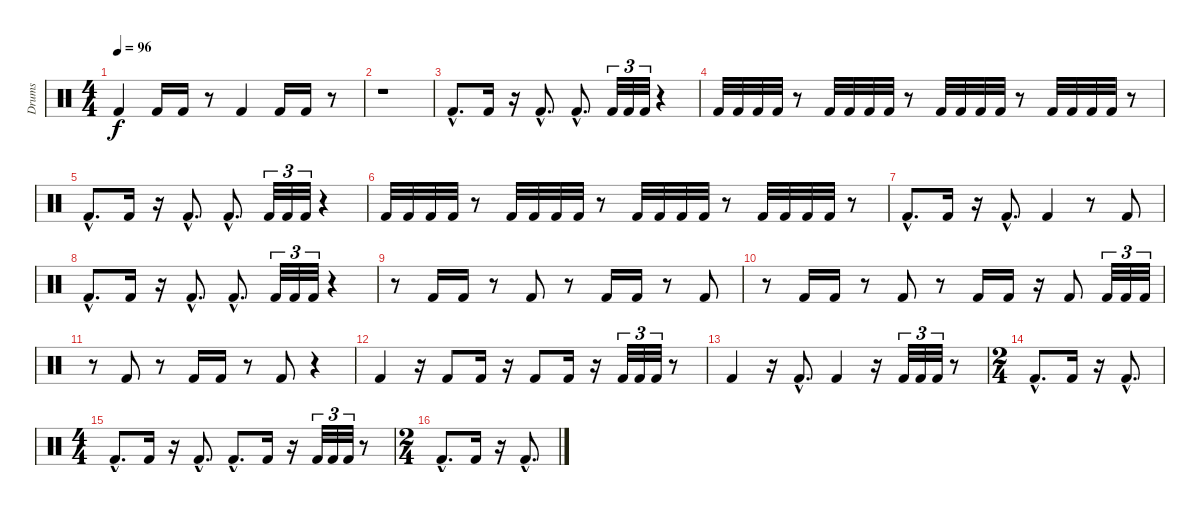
\track ("Drums" "Drums") {instrument percussion}
\staff {score}
\articulation defaults
\ts (4 4)
\tempo 96
\clef neutral
\ks c "Kick (hit) 2".4{dy f} "Kick (hit) 2".16 "Kick (hit) 2".16
r.8 "Kick (hit) 2".4 "Kick (hit) 2".16 "Kick (hit) 2".16 r.8 |
r.1 |
"Kick (hit) 2"{hac}.8{d} "Kick (hit) 2".16 r.16 "Kick (hit) 2"{hac}.8{d} "Kick (hit) 2"{hac}.8{d} "Kick (hit) 2".32{tu (3 2)} "Kick (hit) 2".32{tu (3 2)} "Kick (hit) 2".32{tu (3 2)} r.4 |
"Kick (hit) 2".32 "Kick (hit) 2".32 "Kick (hit) 2".32 "Kick (hit) 2".32 r.8 "Kick (hit) 2".32 "Kick (hit) 2".32 "Kick (hit) 2".32 "Kick (hit) 2".32 r.8 "Kick (hit) 2".32 "Kick (hit) 2".32 "Kick (hit) 2".32 "Kick (hit) 2".32 r.8 "Kick (hit) 2".32 "Kick (hit) 2".32 "Kick (hit) 2".32 "Kick (hit) 2".32 r.8 |
"Kick (hit) 2"{hac}.8{d} "Kick (hit) 2".16 r.16 "Kick (hit) 2"{hac}.8{d} "Kick (hit) 2"{hac}.8{d} "Kick (hit) 2".32{tu (3 2)} "Kick (hit) 2".32{tu (3 2)} "Kick (hit) 2".32{tu (3 2)} r.4 |
"Kick (hit) 2".32 "Kick (hit) 2".32 "Kick (hit) 2".32 "Kick (hit) 2".32 r.8 "Kick (hit) 2".32 "Kick (hit) 2".32 "Kick (hit) 2".32 "Kick (hit) 2".32 r.8 "Kick (hit) 2".32 "Kick (hit) 2".32 "Kick (hit) 2".32 "Kick (hit) 2".32 r.8 "Kick (hit) 2".32 "Kick (hit) 2".32 "Kick (hit) 2".32 "Kick (hit) 2".32 r.8 |
"Kick (hit) 2"{hac}.8{d} "Kick (hit) 2".16 r.16 "Kick (hit) 2"{hac}.8{d} "Kick (hit) 2".4 r.8 "Kick (hit) 2".8 |
"Kick (hit) 2"{hac}.8{d} "Kick (hit) 2".16 r.16 "Kick (hit) 2"{hac}.8{d} "Kick (hit) 2"{hac}.8{d} "Kick (hit) 2".32{tu (3 2)} "Kick (hit) 2".32{tu (3 2)} "Kick (hit) 2".32{tu (3 2)} r.4 |
r.8 "Kick (hit) 2".16 "Kick (hit) 2".16 r.8 "Kick (hit) 2".8 r.8 "Kick (hit) 2".16 "Kick (hit) 2".16 r.8 "Kick (hit) 2".8 |
r.8 "Kick (hit) 2".16 "Kick (hit) 2".16 r.8 "Kick (hit) 2".8 r.8 "Kick (hit) 2".16 "Kick (hit) 2".16 r.16 "Kick (hit) 2".8 "Kick (hit) 2".32{tu (3 2)} "Kick (hit) 2".32{tu (3 2)} "Kick (hit) 2".32{tu (3 2)} |
r.8 "Kick (hit) 2".8 r.8 "Kick (hit) 2".16 "Kick (hit) 2".16 r.8 "Kick (hit) 2".8 r.4 |
"Kick (hit) 2".4 r.16 "Kick (hit) 2".8 "Kick (hit) 2".16 r.16 "Kick (hit) 2".8 "Kick (hit) 2".16 r.16 "Kick (hit) 2".32{tu (3 2)} "Kick (hit) 2".32{tu (3 2)} "Kick (hit) 2".32{tu (3 2)} r.8 |
"Kick (hit) 2".4 r.16 "Kick (hit) 2"{hac}.8{d} "Kick (hit) 2".4 r.16 "Kick (hit) 2".32{tu (3 2)} "Kick (hit) 2".32{tu (3 2)} "Kick (hit) 2".32{tu (3 2)} r.8 |
\ts (2 4)
"Kick (hit) 2"{hac}.8{d} "Kick (hit) 2".16 r.16 "Kick (hit) 2"{hac}.8{d} |
\ts (4 4)
"Kick (hit) 2"{hac}.8{d} "Kick (hit) 2".16 r.16 "Kick (hit) 2"{hac}.8{d} "Kick (hit) 2"{hac}.8{d} "Kick (hit) 2".16 r.16 "Kick (hit) 2".32{tu (3 2)} "Kick (hit) 2".32{tu (3 2)} "Kick (hit) 2".32{tu (3 2)} r.8 |
\ts (2 4)
"Kick (hit) 2"{hac}.8{d} "Kick (hit) 2".16 r.16 "Kick (hit) 2"{hac}.8{d}
